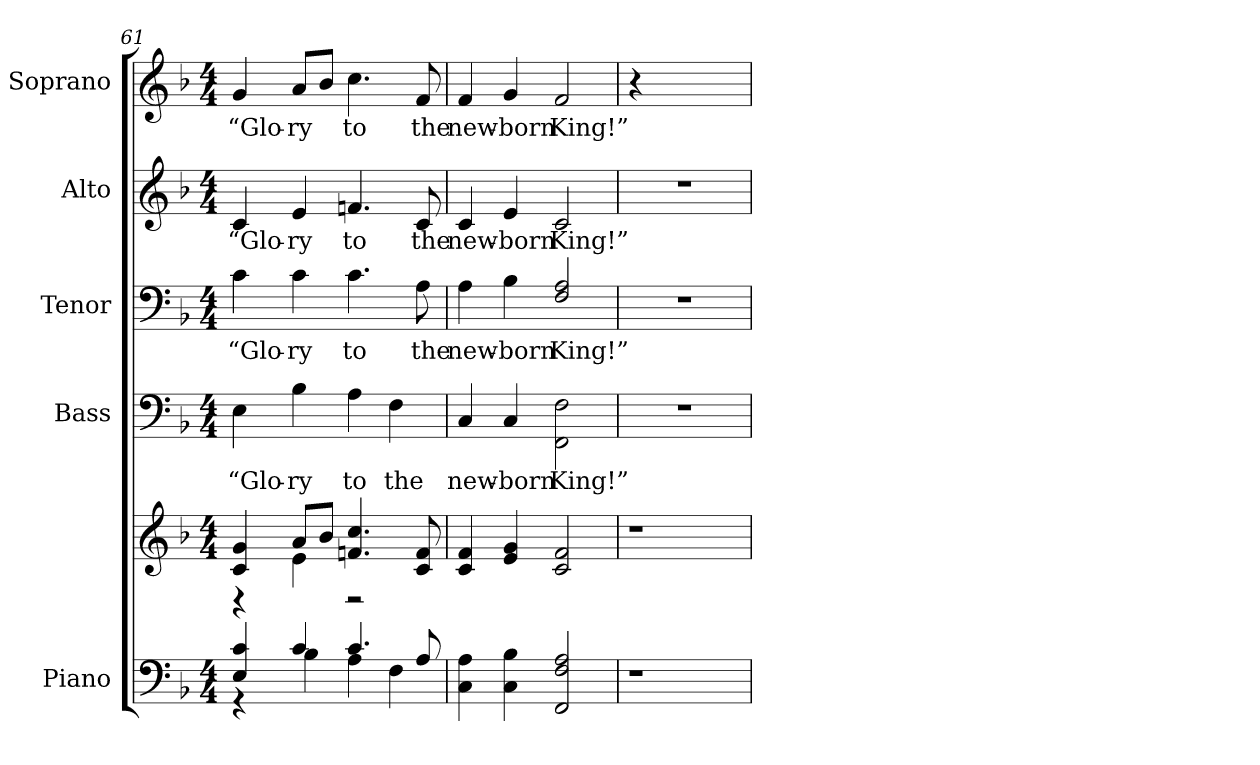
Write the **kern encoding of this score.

**kern	**kern	**kern	**text	**kern	**text	**kern	**text	**kern	**text
*part5	*part5	*part4	*part4	*part3	*part3	*part2	*part2	*part1	*part1
*staff6	*staff5	*staff4	*staff4	*staff3	*staff3	*staff2	*staff2	*staff1	*staff1
*I"Piano	*	*I"Bass	*	*I"Tenor	*	*I"Alto	*	*I"Soprano	*
*I'Pno.	*	*I'B.	*	*I'T.	*	*I'A.	*	*I'S.	*
!!LO:PB:g=z
*clefF4	*clefG2	*clefF4	*	*clefF4	*	*clefG2	*	*clefG2	*
*k[b-]	*k[b-]	*k[b-]	*	*k[b-]	*	*k[b-]	*	*k[b-]	*
*F:	*F:	*F:	*	*F:	*	*F:	*	*F:	*
*M4/4	*M4/4	*M4/4	*	*M4/4	*	*M4/4	*	*M4/4	*
=61	=61	=61	=61	=61	=61	=61	=61	=61	=61
*^	*^	*	*	*	*	*	*	*	*
!	!	!	!	!	!LO:LY:b:color=#000000	!	!	!	!	!	!
!	!	!	!	!	!	!	!LO:LY:b:color=#000000	!	!	!	!
!	!	!	!	!	!	!	!	!	!LO:LY:b:color=#000000	!	!
!	!	!	!	!	!	!	!	!	!	!	!LO:LY:b:color=#000000
4Ei/ 4ci	4r	4ci/ 4gi	4r	4Ei\	“Glo-	4ci\	“Glo-	4ci/	“Glo-	4gi/	“Glo-
!	!	!	!	!	!LO:LY:b:color=#000000	!	!	!	!	!	!
!	!	!	!	!	!	!	!LO:LY:b:color=#000000	!	!	!	!
!	!	!	!	!	!	!	!	!	!LO:LY:b:color=#000000	!	!
!	!	!	!	!	!	!	!	!	!	!	!LO:LY:b:color=#000000
4ci/	4B-i\	8ai/L	4ei\	4B-i\	-ry	4ci\	-ry	4ei/	-ry	8ai/L	-ry
.	.	8b-i/J	.	.	.	.	.	.	.	8b-i/J	.
!	!	!	!	!	!LO:LY:b:color=#000000	!	!	!	!	!	!
!	!	!	!	!	!	!	!LO:LY:b:color=#000000	!	!	!	!
!	!	!	!	!	!	!	!	!	!LO:LY:b:color=#000000	!	!
!	!	!	!	!	!	!	!	!	!	!	!LO:LY:b:color=#000000
4.ci/	4Ai\	4.fni/ 4.cci	2r	4Ai\	to	4.ci\	to	4.fni/	to	4.cci\	to
!	!	!	!	!	!LO:LY:b:color=#000000	!	!	!	!	!	!
.	4Fi\	.	.	4Fi\	the	.	.	.	.	.	.
!	!	!	!	!	!	!	!LO:LY:b:color=#000000	!	!	!	!
!	!	!	!	!	!	!	!	!	!LO:LY:b:color=#000000	!	!
!	!	!	!	!	!	!	!	!	!	!	!LO:LY:b:color=#000000
8Ai/	.	8ci/ 8fi	.	.	.	8Ai\	the	8ci/	the	8fi/	the
*v	*v	*	*	*	*	*	*	*	*	*	*
*	*v	*v	*	*	*	*	*	*	*	*
=62	=62	=62	=62	=62	=62	=62	=62	=62	=62
!	!	!	!LO:LY:b:color=#000000	!	!	!	!	!	!
!	!	!	!	!	!LO:LY:b:color=#000000	!	!	!	!
!	!	!	!	!	!	!	!LO:LY:b:color=#000000	!	!
!	!	!	!	!	!	!	!	!	!LO:LY:b:color=#000000
4Ci\ 4Ai	4ci/ 4fi	4Ci/	new-	4Ai\	new-	4ci/	new-	4fi/	new-
!	!	!	!LO:LY:b:color=#000000	!	!	!	!	!	!
!	!	!	!	!	!LO:LY:b:color=#000000	!	!	!	!
!	!	!	!	!	!	!	!LO:LY:b:color=#000000	!	!
!	!	!	!	!	!	!	!	!	!LO:LY:b:color=#000000
4Ci\ 4B-i	4ei/ 4gi	4Ci/	-born	4B-i\	-born	4ei/	-born	4gi/	-born
!	!	!	!LO:LY:b:color=#000000	!	!	!	!	!	!
!	!	!	!	!	!LO:LY:b:color=#000000	!	!	!	!
!	!	!	!	!	!	!	!LO:LY:b:color=#000000	!	!
!	!	!	!	!	!	!	!	!	!LO:LY:b:color=#000000
2FFi/ 2Fi 2Ai	2ci/ 2fi	2FFi\ 2Fi	King!”	2Fi/ 2Ai	King!”	2ci/	King!”	2fi/	King!”
!!LO:PB:g=z
=63	=63	=63	=63	=63	=63	=63	=63	=63	=63
!LO:N:vis=1	!LO:N:vis=1	!LO:N:vis=1	!	!LO:N:vis=1	!	!LO:N:vis=1	!	!	!
4r	4r	1r	.	1r	.	1r	.	4r	.
2.ryy	2.ryy	.	.	.	.	.	.	2.ryy	.
=	=	=	=	=	=	=	=	=	=
*-	*-	*-	*-	*-	*-	*-	*-	*-	*-
